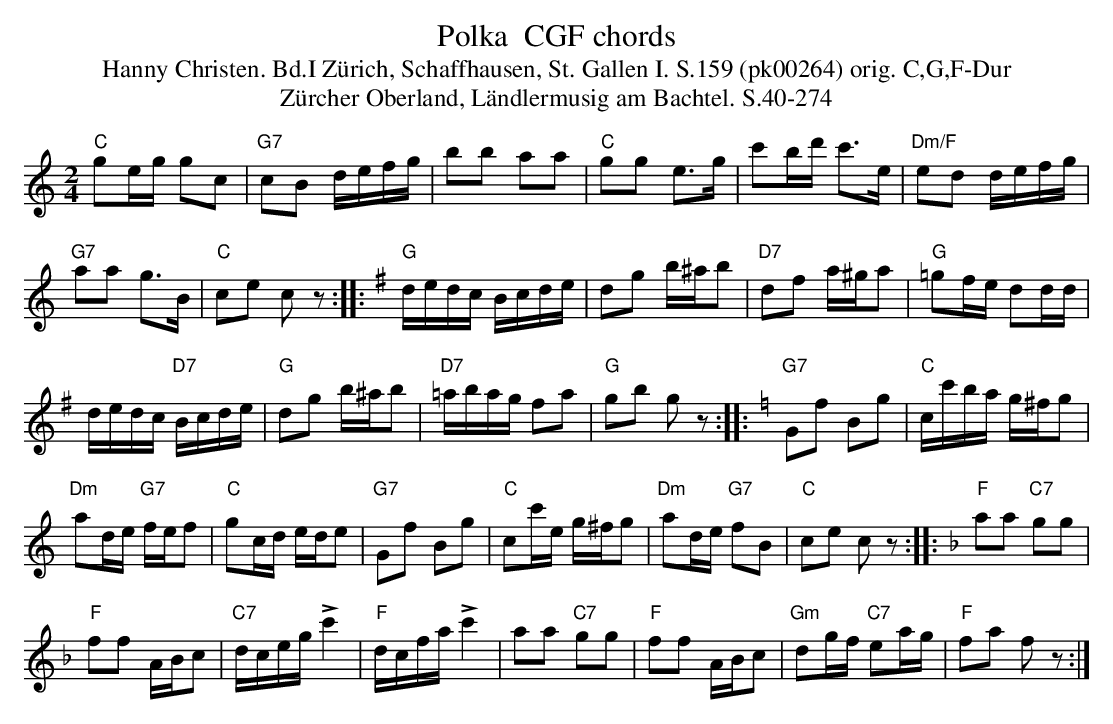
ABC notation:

X:1
T: Polka  CGF chords
T:Hanny Christen. Bd.I Z\"urich, Schaffhausen, St. Gallen I. S.159 (pk00264) orig. C,G,F-Dur
T: Z\"urcher Oberland, L\"andlermusig am Bachtel. S.40-274
M:2/4
L:1/16
K:C %%MIDI gchordon
"C"g2eg g2c2 | "G7"c2B2 defg | b2b2 a2a2 | "C"g2g2 e3g | c'2bd' c'3e | "Dm/F"e2d2 defg |
"G7"a2a2 g3B | "C"c2e2 c2z2 :: [K:G] "G"dedc Bcde | d2g2 b^ab2 | "D7"d2f2 a^ga2 | "G"=g2fe d2dd |
dedc "D7"Bcde | "G"d2g2 b^ab2 | "D7"=abag f2a2 | "G"g2b2 g2z2 :: [K:C] "G7"G2f2 B2g2 | "C"cc'ba g^fg2 |
"Dm"a2de "G7"fef2 | "C"g2cd ede2 | "G7"G2f2 B2g2 | "C"c2c'e g^fg2 | "Dm"a2de "G7"f2B2 | "C"c2e2 c2z2 :: [K:F] "F"a2a2 "C7"g2g2 |
"F"f2f2 ABc2 | "C7"dceg !>!c'4 | "F"dcfa !>!c'4 | a2a2 "C7"g2g2 | "F"f2f2 ABc2 | "Gm"d2gf "C7"e2ag | "F"f2a2 f2z2 :|
